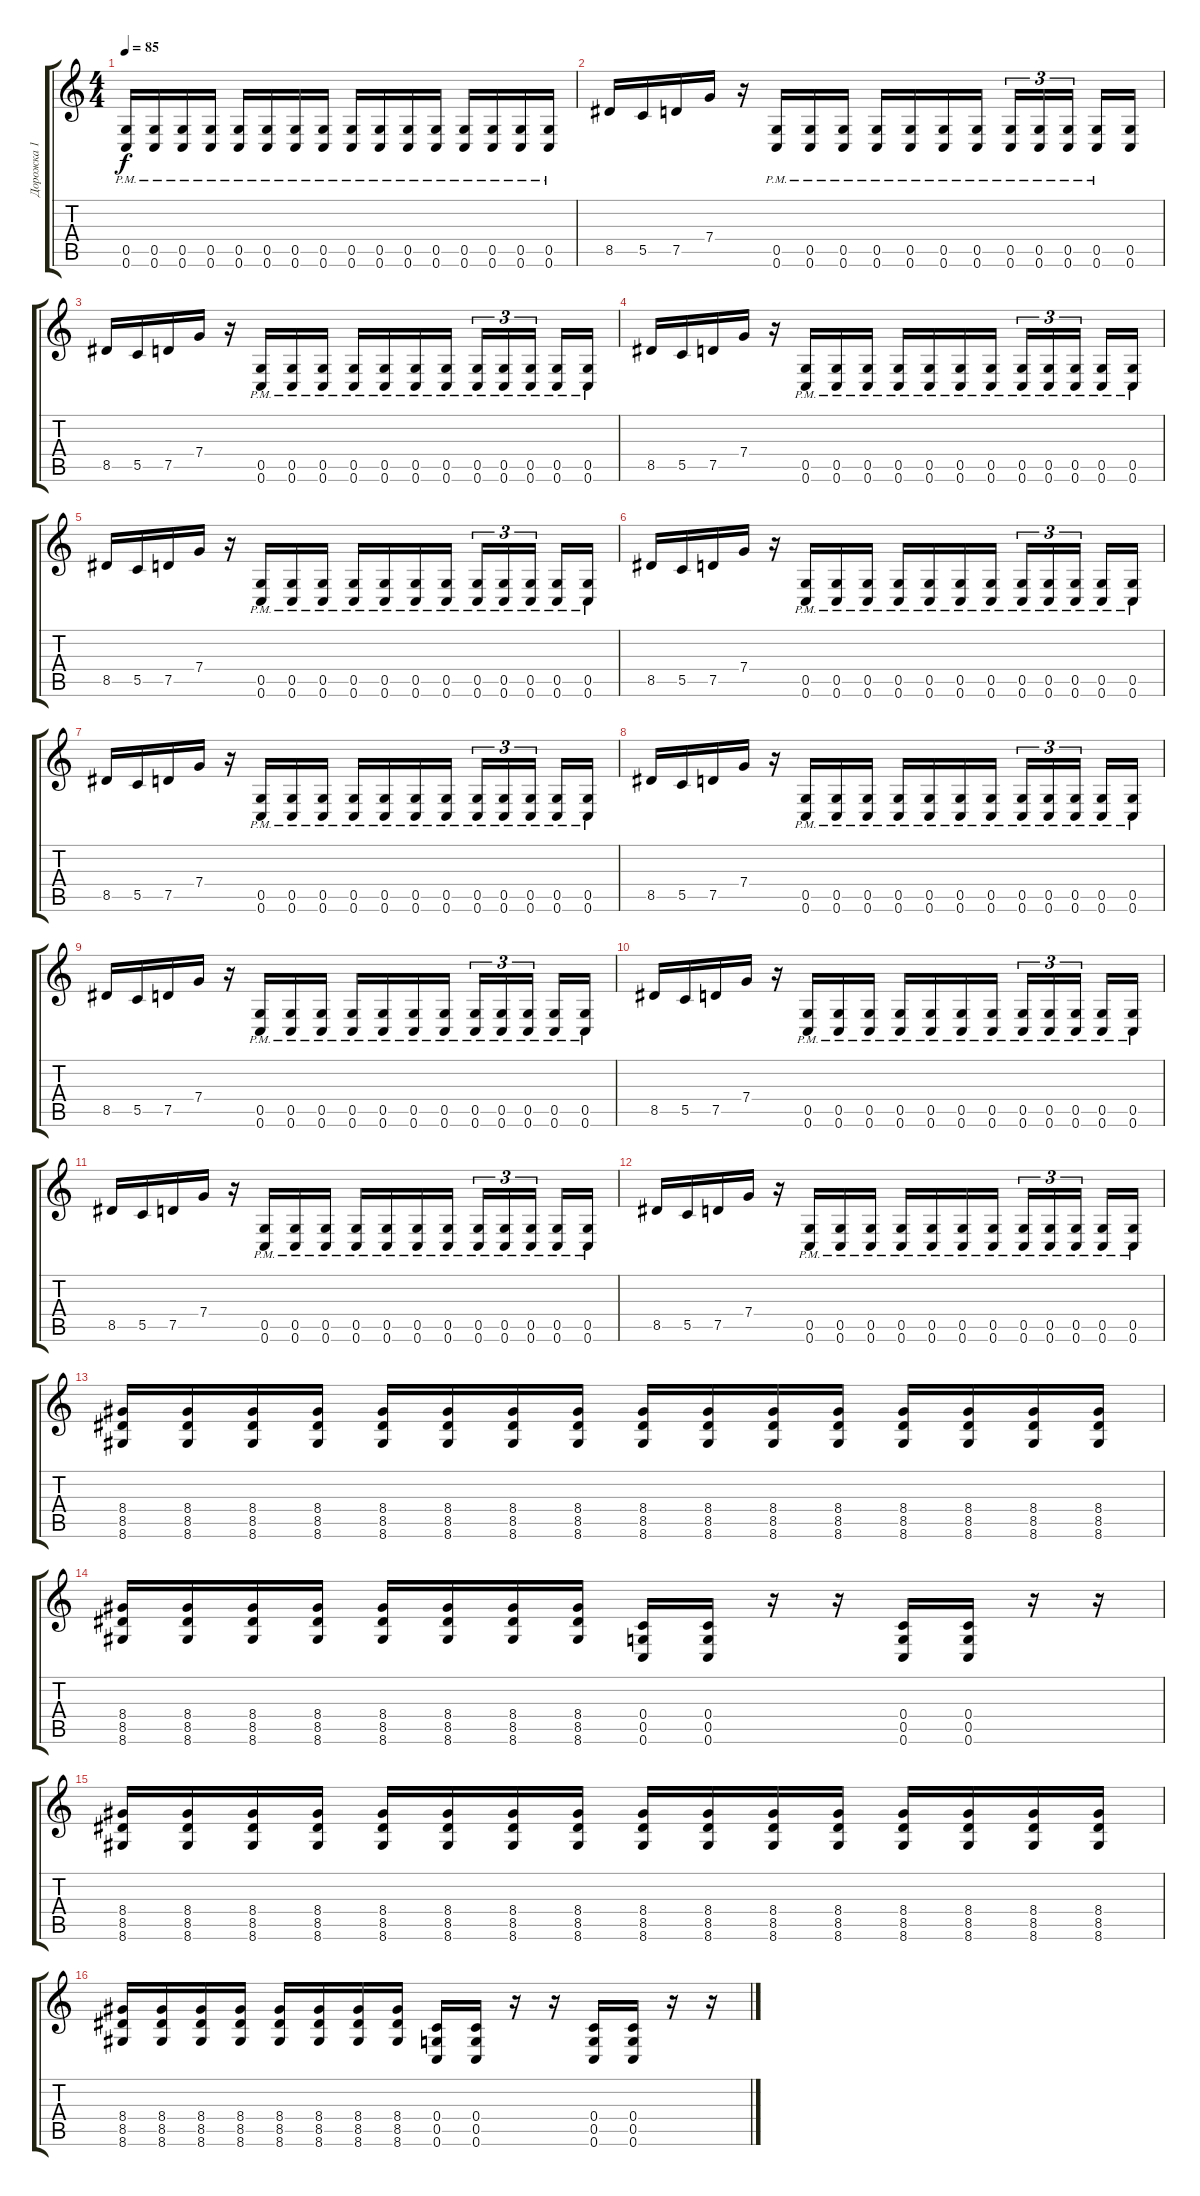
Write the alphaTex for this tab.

\track ("Дорожка 1" "Дорожка 1") {instrument distortionguitar}
\staff {score tabs}
\tuning (D4 A3 F3 C3 G2 C2) {hide}
\ts (4 4)
\tempo 85
\clef g2
\ks c
(0.5{pm} 0.6{pm}).16{dy f} (0.5{pm} 0.6{pm}).16 (0.5{pm} 0.6{pm}).16 (0.5{pm} 0.6{pm}).16 (0.5{pm} 0.6{pm}).16 (0.5{pm} 0.6{pm}).16 (0.5{pm} 0.6{pm}).16 (0.5{pm} 0.6{pm}).16 (0.5{pm} 0.6{pm}).16 (0.5{pm} 0.6{pm}).16 (0.5{pm} 0.6{pm}).16 (0.5{pm} 0.6{pm}).16 (0.5{pm} 0.6{pm}).16 (0.5{pm} 0.6{pm}).16 (0.5{pm} 0.6{pm}).16 (0.5{pm} 0.6{pm}).16 |
8.5.16 5.5.16 7.5.16 7.4.16 r.16 (0.5{pm} 0.6{pm}).16 (0.5{pm} 0.6{pm}).16 (0.5{pm} 0.6{pm}).16 (0.5{pm} 0.6{pm}).16 (0.5{pm} 0.6{pm}).16 (0.5{pm} 0.6{pm}).16 (0.5{pm} 0.6{pm}).16 (0.5{pm} 0.6{pm}).16{tu (3 2)} (0.5{pm} 0.6{pm}).16{tu (3 2)} (0.5{pm} 0.6{pm}).16{tu (3 2) beam splitsecondary} (0.5{pm} 0.6{pm}).16 (0.5 0.6).16 |
8.5.16 5.5.16 7.5.16 7.4.16 r.16 (0.5{pm} 0.6{pm}).16 (0.5{pm} 0.6{pm}).16 (0.5{pm} 0.6{pm}).16 (0.5{pm} 0.6{pm}).16 (0.5{pm} 0.6{pm}).16 (0.5{pm} 0.6{pm}).16 (0.5{pm} 0.6{pm}).16 (0.5{pm} 0.6{pm}).16{tu (3 2)} (0.5{pm} 0.6{pm}).16{tu (3 2)} (0.5{pm} 0.6{pm}).16{tu (3 2) beam splitsecondary} (0.5{pm} 0.6{pm}).16 (0.5{pm} 0.6{pm}).16 |
8.5.16 5.5.16 7.5.16 7.4.16 r.16 (0.5{pm} 0.6{pm}).16 (0.5{pm} 0.6{pm}).16 (0.5{pm} 0.6{pm}).16 (0.5{pm} 0.6{pm}).16 (0.5{pm} 0.6{pm}).16 (0.5{pm} 0.6{pm}).16 (0.5{pm} 0.6{pm}).16 (0.5{pm} 0.6{pm}).16{tu (3 2)} (0.5{pm} 0.6{pm}).16{tu (3 2)} (0.5{pm} 0.6{pm}).16{tu (3 2) beam splitsecondary} (0.5{pm} 0.6{pm}).16 (0.5{pm} 0.6{pm}).16 |
8.5.16 5.5.16 7.5.16 7.4.16 r.16 (0.5{pm} 0.6{pm}).16 (0.5{pm} 0.6{pm}).16 (0.5{pm} 0.6{pm}).16 (0.5{pm} 0.6{pm}).16 (0.5{pm} 0.6{pm}).16 (0.5{pm} 0.6{pm}).16 (0.5{pm} 0.6{pm}).16 (0.5{pm} 0.6{pm}).16{tu (3 2)} (0.5{pm} 0.6{pm}).16{tu (3 2)} (0.5{pm} 0.6{pm}).16{tu (3 2) beam splitsecondary} (0.5{pm} 0.6{pm}).16 (0.5{pm} 0.6{pm}).16 |
8.5.16 5.5.16 7.5.16 7.4.16 r.16 (0.5{pm} 0.6{pm}).16 (0.5{pm} 0.6{pm}).16 (0.5{pm} 0.6{pm}).16 (0.5{pm} 0.6{pm}).16 (0.5{pm} 0.6{pm}).16 (0.5{pm} 0.6{pm}).16 (0.5{pm} 0.6{pm}).16 (0.5{pm} 0.6{pm}).16{tu (3 2)} (0.5{pm} 0.6{pm}).16{tu (3 2)} (0.5{pm} 0.6{pm}).16{tu (3 2) beam splitsecondary} (0.5{pm} 0.6{pm}).16 (0.5{pm} 0.6{pm}).16 |
8.5.16 5.5.16 7.5.16 7.4.16 r.16 (0.5{pm} 0.6{pm}).16 (0.5{pm} 0.6{pm}).16 (0.5{pm} 0.6{pm}).16 (0.5{pm} 0.6{pm}).16 (0.5{pm} 0.6{pm}).16 (0.5{pm} 0.6{pm}).16 (0.5{pm} 0.6{pm}).16 (0.5{pm} 0.6{pm}).16{tu (3 2)} (0.5{pm} 0.6{pm}).16{tu (3 2)} (0.5{pm} 0.6{pm}).16{tu (3 2) beam splitsecondary} (0.5{pm} 0.6{pm}).16 (0.5{pm} 0.6{pm}).16 |
8.5.16 5.5.16 7.5.16 7.4.16 r.16 (0.5{pm} 0.6{pm}).16 (0.5{pm} 0.6{pm}).16 (0.5{pm} 0.6{pm}).16 (0.5{pm} 0.6{pm}).16 (0.5{pm} 0.6{pm}).16 (0.5{pm} 0.6{pm}).16 (0.5{pm} 0.6{pm}).16 (0.5{pm} 0.6{pm}).16{tu (3 2)} (0.5{pm} 0.6{pm}).16{tu (3 2)} (0.5{pm} 0.6{pm}).16{tu (3 2) beam splitsecondary} (0.5{pm} 0.6{pm}).16 (0.5{pm} 0.6{pm}).16 |
8.5.16 5.5.16 7.5.16 7.4.16 r.16 (0.5{pm} 0.6{pm}).16 (0.5{pm} 0.6{pm}).16 (0.5{pm} 0.6{pm}).16 (0.5{pm} 0.6{pm}).16 (0.5{pm} 0.6{pm}).16 (0.5{pm} 0.6{pm}).16 (0.5{pm} 0.6{pm}).16 (0.5{pm} 0.6{pm}).16{tu (3 2)} (0.5{pm} 0.6{pm}).16{tu (3 2)} (0.5{pm} 0.6{pm}).16{tu (3 2) beam splitsecondary} (0.5{pm} 0.6{pm}).16 (0.5{pm} 0.6{pm}).16 |
8.5.16 5.5.16 7.5.16 7.4.16 r.16 (0.5{pm} 0.6{pm}).16 (0.5{pm} 0.6{pm}).16 (0.5{pm} 0.6{pm}).16 (0.5{pm} 0.6{pm}).16 (0.5{pm} 0.6{pm}).16 (0.5{pm} 0.6{pm}).16 (0.5{pm} 0.6{pm}).16 (0.5{pm} 0.6{pm}).16{tu (3 2)} (0.5{pm} 0.6{pm}).16{tu (3 2)} (0.5{pm} 0.6{pm}).16{tu (3 2) beam splitsecondary} (0.5{pm} 0.6{pm}).16 (0.5{pm} 0.6{pm}).16 |
8.5.16 5.5.16 7.5.16 7.4.16 r.16 (0.5{pm} 0.6{pm}).16 (0.5{pm} 0.6{pm}).16 (0.5{pm} 0.6{pm}).16 (0.5{pm} 0.6{pm}).16 (0.5{pm} 0.6{pm}).16 (0.5{pm} 0.6{pm}).16 (0.5{pm} 0.6{pm}).16 (0.5{pm} 0.6{pm}).16{tu (3 2)} (0.5{pm} 0.6{pm}).16{tu (3 2)} (0.5{pm} 0.6{pm}).16{tu (3 2) beam splitsecondary} (0.5{pm} 0.6{pm}).16 (0.5{pm} 0.6{pm}).16 |
8.5.16 5.5.16 7.5.16 7.4.16 r.16 (0.5{pm} 0.6{pm}).16 (0.5{pm} 0.6{pm}).16 (0.5{pm} 0.6{pm}).16 (0.5{pm} 0.6{pm}).16 (0.5{pm} 0.6{pm}).16 (0.5{pm} 0.6{pm}).16 (0.5{pm} 0.6{pm}).16 (0.5{pm} 0.6{pm}).16{tu (3 2)} (0.5{pm} 0.6{pm}).16{tu (3 2)} (0.5{pm} 0.6{pm}).16{tu (3 2) beam splitsecondary} (0.5{pm} 0.6{pm}).16 (0.5{pm} 0.6{pm}).16 |
(8.4 8.5 8.6).16 (8.4 8.5 8.6).16 (8.4 8.5 8.6).16 (8.4 8.5 8.6).16 (8.4 8.5 8.6).16 (8.4 8.5 8.6).16 (8.4 8.5 8.6).16 (8.4 8.5 8.6).16 (8.4 8.5 8.6).16 (8.4 8.5 8.6).16 (8.4 8.5 8.6).16 (8.4 8.5 8.6).16 (8.4 8.5 8.6).16 (8.4 8.5 8.6).16 (8.4 8.5 8.6).16 (8.4 8.5 8.6).16 |
(8.4 8.5 8.6).16 (8.4 8.5 8.6).16 (8.4 8.5 8.6).16 (8.4 8.5 8.6).16 (8.4 8.5 8.6).16 (8.4 8.5 8.6).16 (8.4 8.5 8.6).16 (8.4 8.5 8.6).16 (0.4 0.5 0.6).16 (0.4 0.5 0.6).16 r.16 r.16 (0.4 0.5 0.6).16 (0.4 0.5 0.6).16 r.16 r.16 |
(8.4 8.5 8.6).16 (8.4 8.5 8.6).16 (8.4 8.5 8.6).16 (8.4 8.5 8.6).16 (8.4 8.5 8.6).16 (8.4 8.5 8.6).16 (8.4 8.5 8.6).16 (8.4 8.5 8.6).16 (8.4 8.5 8.6).16 (8.4 8.5 8.6).16 (8.4 8.5 8.6).16 (8.4 8.5 8.6).16 (8.4 8.5 8.6).16 (8.4 8.5 8.6).16 (8.4 8.5 8.6).16 (8.4 8.5 8.6).16 |
(8.4 8.5 8.6).16 (8.4 8.5 8.6).16 (8.4 8.5 8.6).16 (8.4 8.5 8.6).16 (8.4 8.5 8.6).16 (8.4 8.5 8.6).16 (8.4 8.5 8.6).16 (8.4 8.5 8.6).16 (0.4 0.5 0.6).16 (0.4 0.5 0.6).16 r.16 r.16 (0.4 0.5 0.6).16 (0.4 0.5 0.6).16 r.16 r.16
